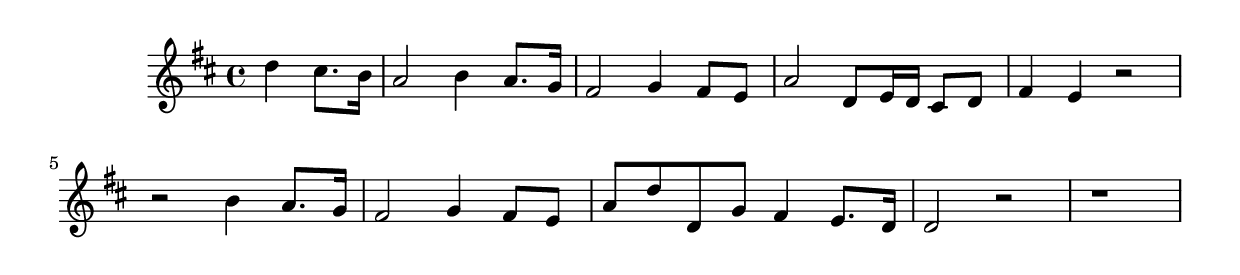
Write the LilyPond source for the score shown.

\version "2.19.49"
%{\header{
title="Caro Mio Ben"
subtitle = "(Come once again)"
filename = "caromioben.ly"
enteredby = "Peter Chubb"
composer = "Attributed to Guiseppe Giordiano, 1748--1798"
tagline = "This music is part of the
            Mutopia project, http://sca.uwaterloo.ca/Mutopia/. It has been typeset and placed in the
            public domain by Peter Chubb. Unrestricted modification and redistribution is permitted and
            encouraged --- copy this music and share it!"
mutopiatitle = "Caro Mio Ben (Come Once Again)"
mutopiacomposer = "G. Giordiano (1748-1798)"
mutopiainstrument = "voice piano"
date="1780s"
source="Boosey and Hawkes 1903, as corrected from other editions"
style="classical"
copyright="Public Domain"
}%}
\score{{\key d \major
%{\tempo 4=75
%}\relative c'' {

\partial 2
\time 4/4
d4 cis8. b16 |
	a2 b4  a8. g16 |
	fis2 g4 fis8 e |
	a2 d,8   e16  d16
	   cis8 d |
        fis4 e r2 |
%10
	r2 b'4 a8. g16 |
	fis2 g4 fis8 e |
	a8 d d, g fis4 e8. d16 |
	d2 r2 |
	r1 |
}
}}
